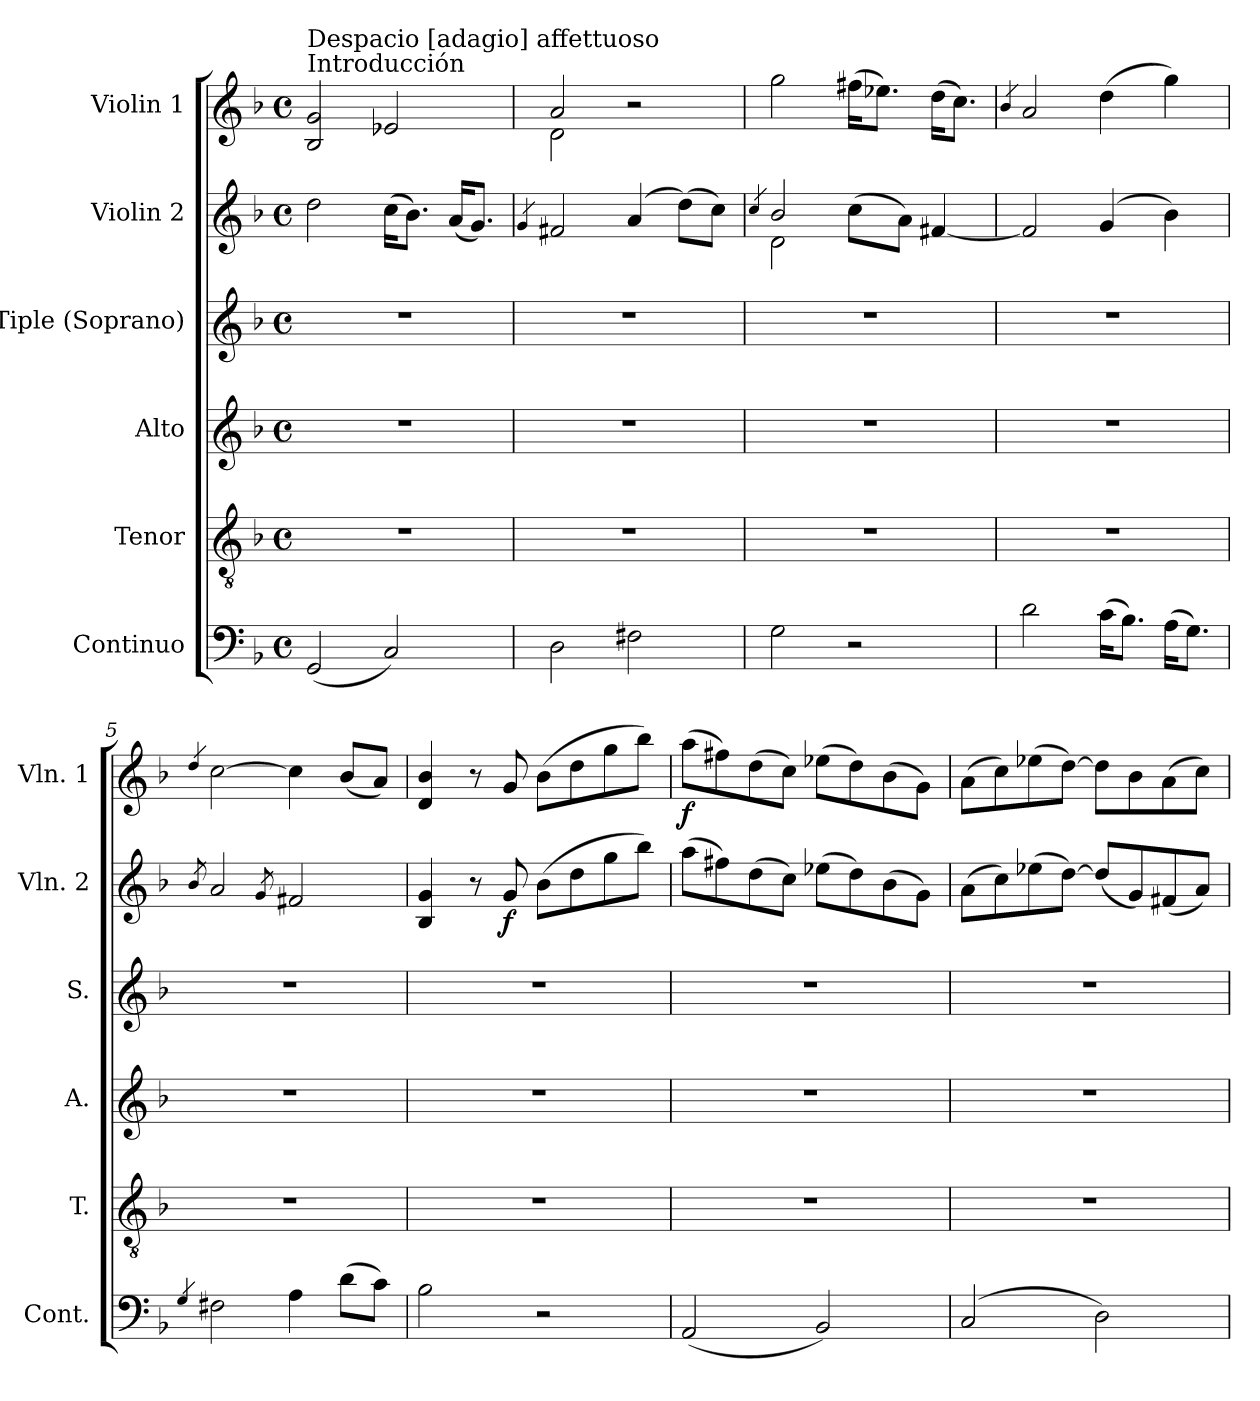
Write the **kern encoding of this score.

**kern	**kern	**kern	**kern	**kern	**dynam	**kern	**dynam
*part6	*part5	*part4	*part3	*part2	*part2	*part1	*part1
*staff6	*staff5	*staff4	*staff3	*staff2	*staff2	*staff1	*staff1
*I"Continuo	*I"Tenor	*I"Alto	*I"Tiple (Soprano)	*I"Violin 2	*	*I"Violin 1	*
*I'Cont.	*I'T.	*I'A.	*I'S.	*I'Vln. 2	*	*I'Vln. 1	*
!!LO:PB:g=z
*clefF4	*clefGv2	*clefG2	*clefG2	*clefG2	*	*clefG2	*
*	*ITrd7c12	*	*	*	*	*	*
*k[b-]	*k[b-]	*k[b-]	*k[b-]	*k[b-]	*	*k[b-]	*
*F:	*F:	*F:	*F:	*F:	*	*F:	*
*M4/4	*M4/4	*M4/4	*M4/4	*M4/4	*	*M4/4	*
*met(c)	*met(c)	*met(c)	*met(c)	*met(c)	*	*met(c)	*
=1	=1	=1	=1	=1	=1	=1	=1
!	!	!	!	!	!	!LO:TX:a:t=Introducción	!
!	!	!	!	!	!	!LO:TX:a:t=Despacio [adagio] affettuoso	!
(2GGi/	1r	1r	1r	2ddi\	.	2B-i/ 2gi	.
2Ci/)	.	.	.	(16cci\KL	.	2e-Xi/	.
.	.	.	.	8.b-i\J)	.	.	.
.	.	.	.	(16ai/KL	.	.	.
.	.	.	.	8.gi/J)	.	.	.
=2	=2	=2	=2	=2	=2	=2	=2
.	.	.	.	4qgi/	.	.	.
*	*	*	*	*	*	*^	*
2Di\	1r	1r	1r	2f#Xi/	.	2ai/	2di\	.
2F#Xi\	.	.	.	(4ai/	.	2r	2ryy	.
.	.	.	.	(8ddi\L)	.	.	.	.
.	.	.	.	8cci\J)	.	.	.	.
*	*	*	*	*	*	*v	*v	*
=3	=3	=3	=3	=3	=3	=3	=3
.	.	.	.	4qcci/	.	.	.
*	*	*	*	*^	*	*	*
2Gi\	1r	1r	1r	2b-i/	2di\	.	2ggi\	.
2r	.	.	.	(8cci\L	2ryy	.	(16ff#Xi\KL	.
.	.	.	.	.	.	.	8.ee-Xi\J)	.
.	.	.	.	8ai\J)	.	.	.	.
.	.	.	.	[4f#Xi/	.	.	(16ddi\KL	.
.	.	.	.	.	.	.	8.cci\J)	.
*	*	*	*	*v	*v	*	*	*
=4	=4	=4	=4	=4	=4	=4	=4
.	.	.	.	.	.	4qb-i/	.
2di\	1r	1r	1r	2f#i/]	.	2ai/	.
(16ci\KL	.	.	.	(4gi/	.	(4ddi\	.
8.B-i\J)	.	.	.	.	.	.	.
(16Ai\KL	.	.	.	4b-i\)	.	4ggi\)	.
8.Gi\J)	.	.	.	.	.	.	.
=5	=5	=5	=5	=5	=5	=5	=5
4qGi/	.	.	.	8qb-i/	.	4qddi/	.
2F#Xi\	1r	1r	1r	2ai/	.	[2cci\	.
.	.	.	.	8qgi/	.	.	.
4Ai\	.	.	.	2f#Xi/	.	4cci\]	.
(8di\L	.	.	.	.	.	(8b-i/L	.
8ci\J)	.	.	.	.	.	8ai/J)	.
!!LO:LB:g=z
=6	=6	=6	=6	=6	=6	=6	=6
2B-i\	1r	1r	1r	4B-i/ 4gi	.	4di/ 4b-i	.
.	.	.	.	8r	.	8r	.
.	.	.	.	8gi/	f	8gi/	.
2r	.	.	.	(8b-i\L	.	(8b-i\L	.
.	.	.	.	8ddi\	.	8ddi\	.
.	.	.	.	8ggi\	.	8ggi\	.
.	.	.	.	8bb-i\J)	.	8bb-i\J)	.
=7	=7	=7	=7	=7	=7	=7	=7
(2AAi/	1r	1r	1r	(8aai\L	.	(8aai\L	f
.	.	.	.	8ff#Xi\)	.	8ff#Xi\)	.
.	.	.	.	(8ddi\	.	(8ddi\	.
.	.	.	.	8cci\J)	.	8cci\J)	.
2BB-i/)	.	.	.	(8ee-Xi\L	.	(8ee-Xi\L	.
.	.	.	.	8ddi\)	.	8ddi\)	.
.	.	.	.	(8b-i\	.	(8b-i\	.
.	.	.	.	8gi\J)	.	8gi\J)	.
=8	=8	=8	=8	=8	=8	=8	=8
(2Ci/	1r	1r	1r	(8ai\L	.	(8ai\L	.
.	.	.	.	8cci\)	.	8cci\)	.
.	.	.	.	(8ee-Xi\	.	(8ee-Xi\	.
.	.	.	.	[8ddi\J)	.	[8ddi\J)	.
2Di\)	.	.	.	(8ddi/L]	.	8ddi\L]	.
.	.	.	.	8gi/)	.	8b-i\	.
.	.	.	.	(8f#Xi/	.	(8ai\	.
.	.	.	.	8ai/J)	.	8cci\J)	.
=	=	=	=	=	=	=	=
*-	*-	*-	*-	*-	*-	*-	*-
